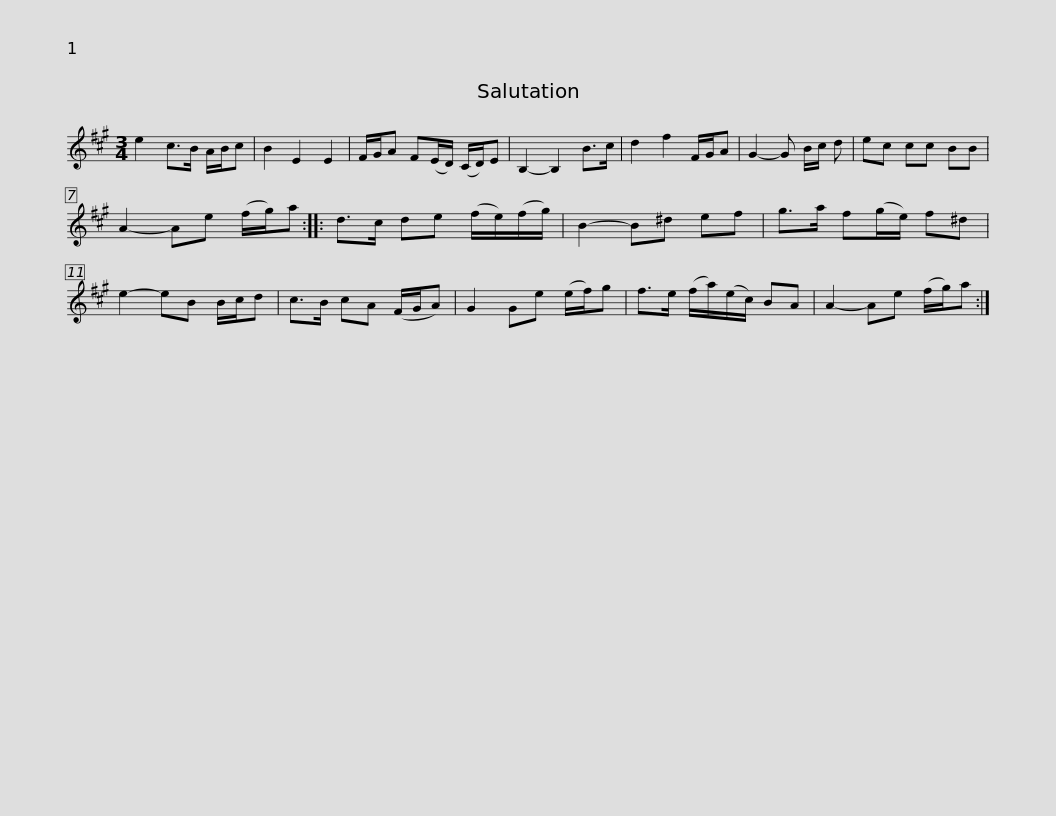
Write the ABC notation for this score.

X:1
L:1/8
M:3/4
I:linebreak $
K:A
V:1 treble
V:1
 e2 c>B A/B/c | B2 E2 E2 | F/G/A F(E/D/) (C/D/)E | B,2- B,2 B>c | d2 f2 F/G/A | %5
 G2- G B/c/ d | ec cc BB |$ A2- Ae (f/g/)a :: d>c de (f/e/)(f/g/) | B2- B^d ef | %10
 g>a f(g/e/) f^d | e2- eB B/c/d | c>B cA (F/G/A) |$ G2 Ge (e/f/)g | f>e (f/a/)(e/c/) BA | %15
 A2- Ae (f/g/)a :| %16
